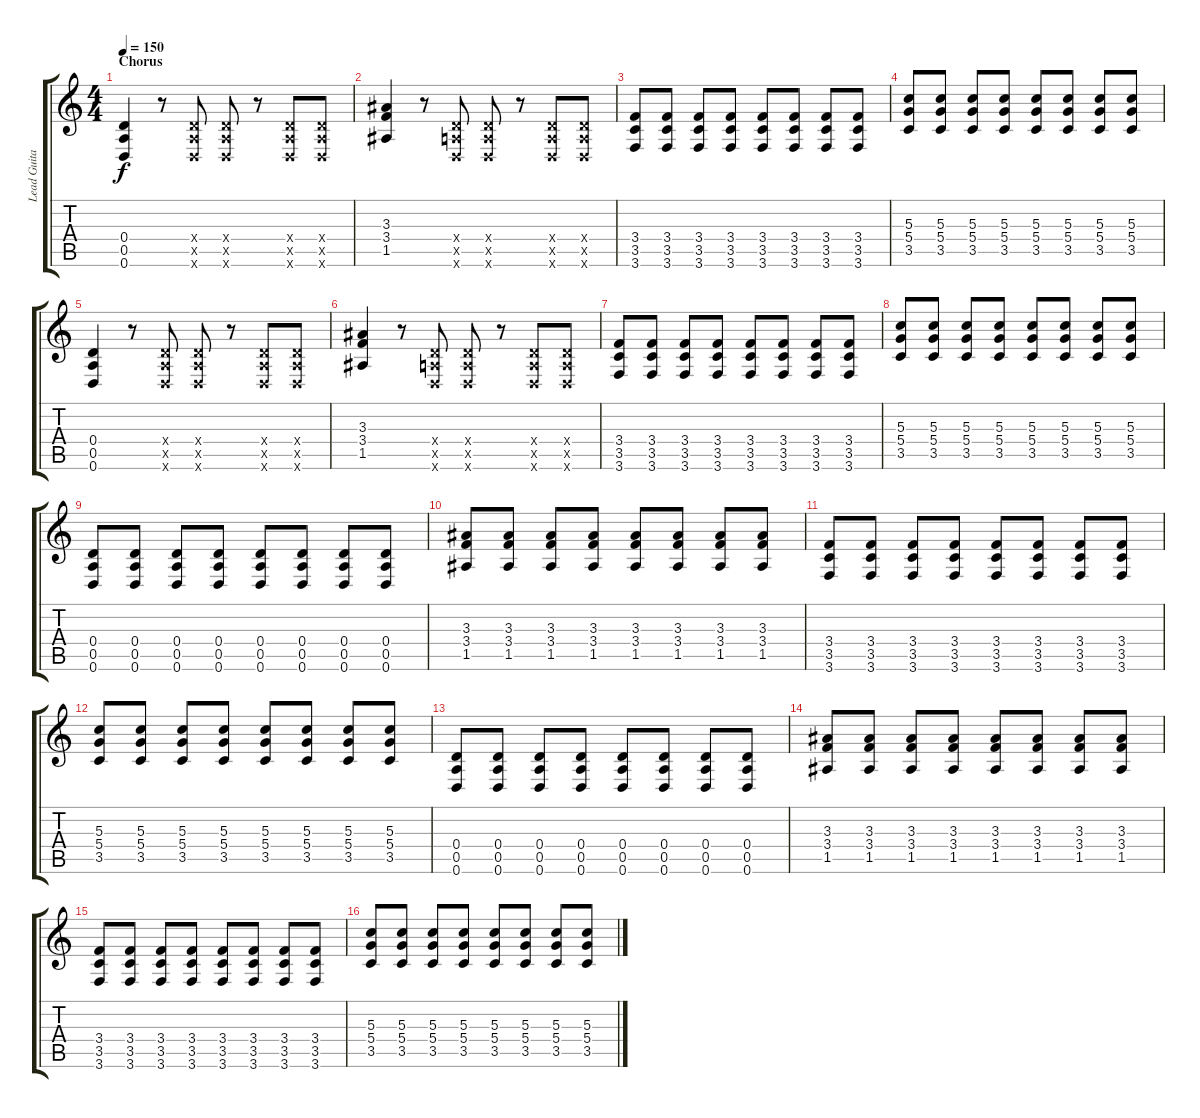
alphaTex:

\track ("Lead Guitar" "Lead Guita") {instrument distortionguitar}
\staff {score tabs}
\tuning (E4 B3 G3 D3 A2 D2) {hide}
\ts (4 4)
\section ("" "Chorus")
\tempo 150
\clef g2
\ks c
(0.4 0.5 0.6).4{dy f} r.8 (0.4{x} 0.5{x} 0.6{x}).8 (0.4{x} 0.5{x} 0.6{x}).8 r.8 (0.4{x} 0.5{x} 0.6{x}).8 (0.4{x} 0.5{x} 0.6{x}).8 |
(3.3 3.4 1.5).4 r.8 (0.4{x} 0.5{x} 0.6{x}).8 (0.4{x} 0.5{x} 0.6{x}).8 r.8 (0.4{x} 0.5{x} 0.6{x}).8 (0.4{x} 0.5{x} 0.6{x}).8 |
(3.4 3.5 3.6).8 (3.4 3.5 3.6).8 (3.4 3.5 3.6).8 (3.4 3.5 3.6).8 (3.4 3.5 3.6).8 (3.4 3.5 3.6).8 (3.4 3.5 3.6).8 (3.4 3.5 3.6).8 |
(5.3 5.4 3.5).8 (5.3 5.4 3.5).8 (5.3 5.4 3.5).8 (5.3 5.4 3.5).8 (5.3 5.4 3.5).8 (5.3 5.4 3.5).8 (5.3 5.4 3.5).8 (5.3 5.4 3.5).8 |
(0.4 0.5 0.6).4 r.8 (0.4{x} 0.5{x} 0.6{x}).8 (0.4{x} 0.5{x} 0.6{x}).8 r.8 (0.4{x} 0.5{x} 0.6{x}).8 (0.4{x} 0.5{x} 0.6{x}).8 |
(3.3 3.4 1.5).4 r.8 (0.4{x} 0.5{x} 0.6{x}).8 (0.4{x} 0.5{x} 0.6{x}).8 r.8 (0.4{x} 0.5{x} 0.6{x}).8 (0.4{x} 0.5{x} 0.6{x}).8 |
(3.4 3.5 3.6).8 (3.4 3.5 3.6).8 (3.4 3.5 3.6).8 (3.4 3.5 3.6).8 (3.4 3.5 3.6).8 (3.4 3.5 3.6).8 (3.4 3.5 3.6).8 (3.4 3.5 3.6).8 |
(5.3 5.4 3.5).8 (5.3 5.4 3.5).8 (5.3 5.4 3.5).8 (5.3 5.4 3.5).8 (5.3 5.4 3.5).8 (5.3 5.4 3.5).8 (5.3 5.4 3.5).8 (5.3 5.4 3.5).8 |
(0.4 0.5 0.6).8 (0.4 0.5 0.6).8 (0.4 0.5 0.6).8 (0.4 0.5 0.6).8 (0.4 0.5 0.6).8 (0.4 0.5 0.6).8 (0.4 0.5 0.6).8 (0.4 0.5 0.6).8 |
(3.3 3.4 1.5).8 (3.3 3.4 1.5).8 (3.3 3.4 1.5).8 (3.3 3.4 1.5).8 (3.3 3.4 1.5).8 (3.3 3.4 1.5).8 (3.3 3.4 1.5).8 (3.3 3.4 1.5).8 |
(3.4 3.5 3.6).8 (3.4 3.5 3.6).8 (3.4 3.5 3.6).8 (3.4 3.5 3.6).8 (3.4 3.5 3.6).8 (3.4 3.5 3.6).8 (3.4 3.5 3.6).8 (3.4 3.5 3.6).8 |
(5.3 5.4 3.5).8 (5.3 5.4 3.5).8 (5.3 5.4 3.5).8 (5.3 5.4 3.5).8 (5.3 5.4 3.5).8 (5.3 5.4 3.5).8 (5.3 5.4 3.5).8 (5.3 5.4 3.5).8 |
(0.4 0.5 0.6).8 (0.4 0.5 0.6).8 (0.4 0.5 0.6).8 (0.4 0.5 0.6).8 (0.4 0.5 0.6).8 (0.4 0.5 0.6).8 (0.4 0.5 0.6).8 (0.4 0.5 0.6).8 |
(3.3 3.4 1.5).8 (3.3 3.4 1.5).8 (3.3 3.4 1.5).8 (3.3 3.4 1.5).8 (3.3 3.4 1.5).8 (3.3 3.4 1.5).8 (3.3 3.4 1.5).8 (3.3 3.4 1.5).8 |
(3.4 3.5 3.6).8 (3.4 3.5 3.6).8 (3.4 3.5 3.6).8 (3.4 3.5 3.6).8 (3.4 3.5 3.6).8 (3.4 3.5 3.6).8 (3.4 3.5 3.6).8 (3.4 3.5 3.6).8 |
(5.3 5.4 3.5).8 (5.3 5.4 3.5).8 (5.3 5.4 3.5).8 (5.3 5.4 3.5).8 (5.3 5.4 3.5).8 (5.3 5.4 3.5).8 (5.3 5.4 3.5).8 (5.3 5.4 3.5).8
